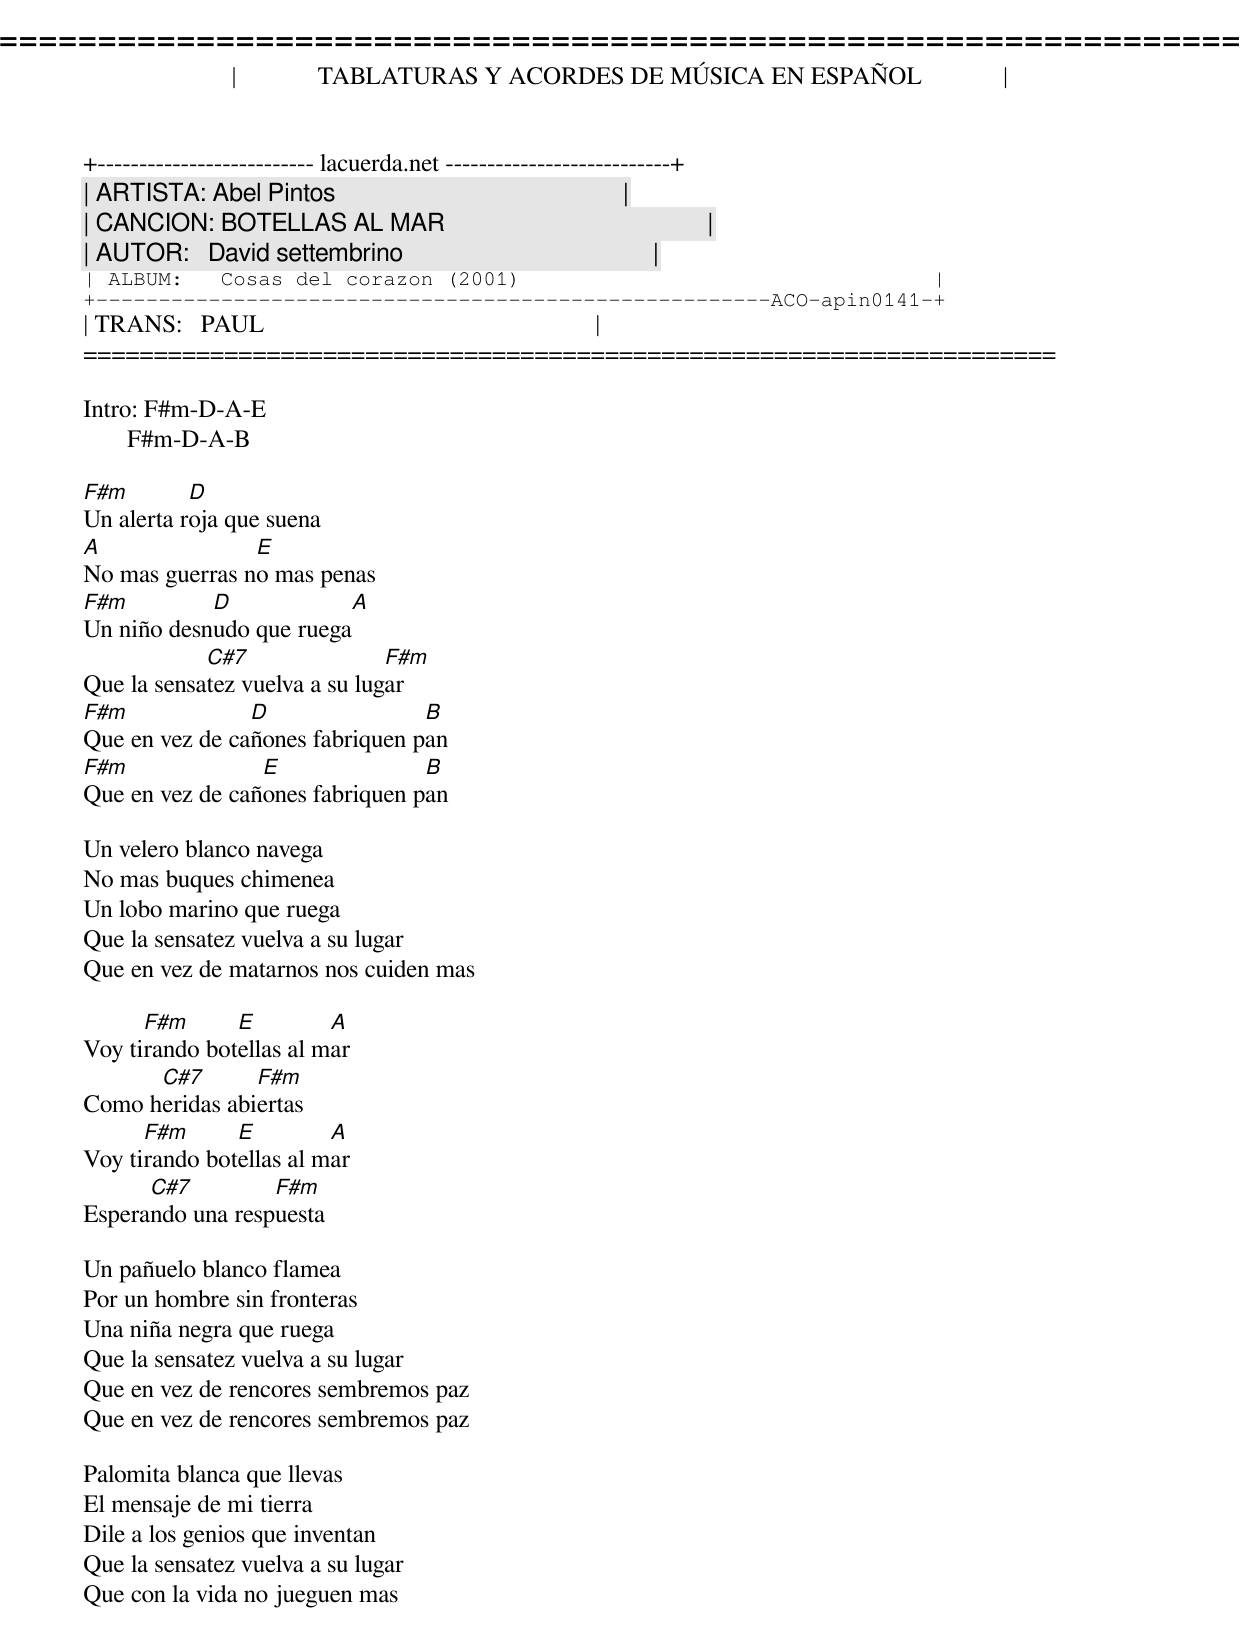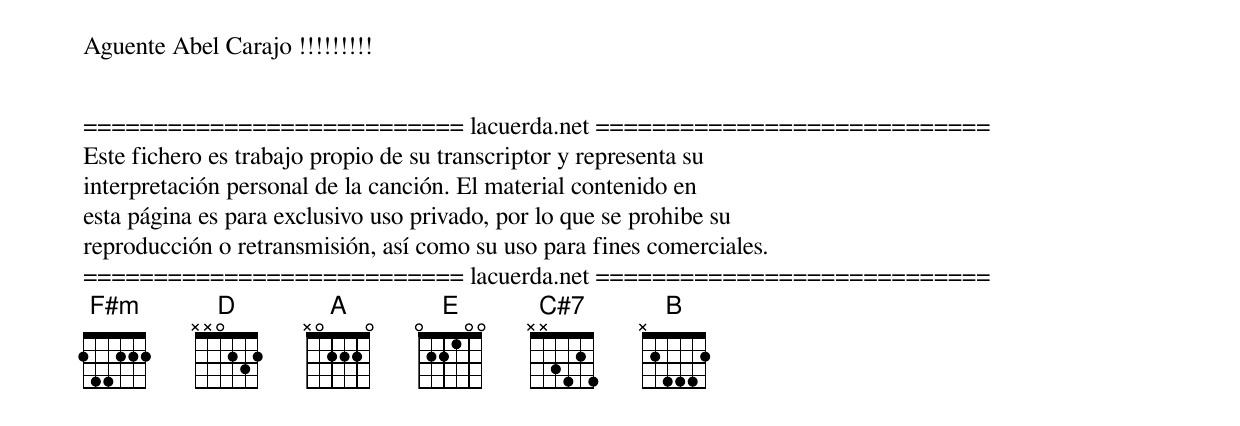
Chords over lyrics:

=====================================================================
|             TABLATURAS Y ACORDES DE MÚSICA EN ESPAÑOL             |
+-------------------------- lacuerda.net ---------------------------+
| ARTISTA: Abel Pintos                                              |
| CANCION: BOTELLAS AL MAR                                          |
| AUTOR:   David settembrino                                        |
| ALBUM:   Cosas del corazon (2001)                                 |
+------------------------------------------------------ACO-apin0141-+
| TRANS:   PAUL                                                     |
=====================================================================

Intro: F#m-D-A-E
       F#m-D-A-B

F#m        D
Un alerta roja que suena
A               E
No mas guerras no mas penas
F#m         D               A
Un niño desnudo que ruega
            C#7                F#m
Que la sensatez vuelva a su lugar
F#m             D                B
Que en vez de cañones fabriquen pan
F#m              E               B
Que en vez de cañones fabriquen pan

Un velero blanco navega
No mas buques chimenea
Un lobo marino que ruega
Que la sensatez vuelva a su lugar
Que en vez de matarnos nos cuiden mas

      F#m      E         A
Voy tirando botellas al mar
      C#7       F#m
Como heridas abiertas
      F#m      E         A
Voy tirando botellas al mar
      C#7         F#m
Esperando una respuesta

Un pañuelo blanco flamea
Por un hombre sin fronteras
Una niña negra que ruega
Que la sensatez vuelva a su lugar
Que en vez de rencores sembremos paz
Que en vez de rencores sembremos paz

Palomita blanca que llevas
El mensaje de mi tierra
Dile a los genios que inventan
Que la sensatez vuelva a su lugar
Que con la vida no jueguen mas

Aguente Abel Carajo !!!!!!!!!


=========================== lacuerda.net ============================
Este fichero es trabajo propio de su transcriptor y representa su
interpretación personal de la canción. El material contenido en
esta página es para exclusivo uso privado, por lo que se prohibe su
reproducción o retransmisión, así como su uso para fines comerciales.
=========================== lacuerda.net ============================
